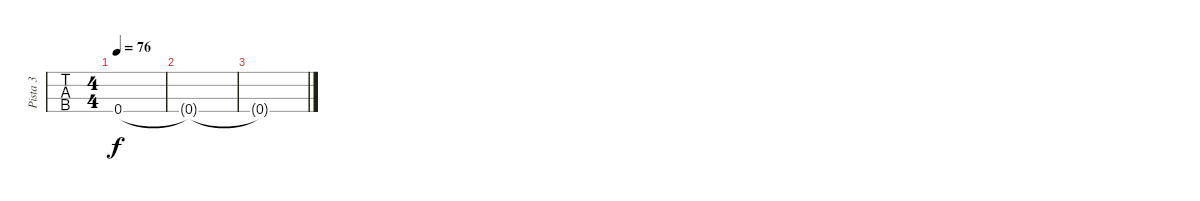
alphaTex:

\track ("Pista 3" "Pista 3") {instrument electricbassfinger}
\staff {tabs}
\tuning (F2 C2 G1 C1) {hide}
\ts (4 4)
\tempo 76
\clef f4
\ks c
0.4{t}.1{dy f} |
0.4{t}.1 |
0.4{t}.1
